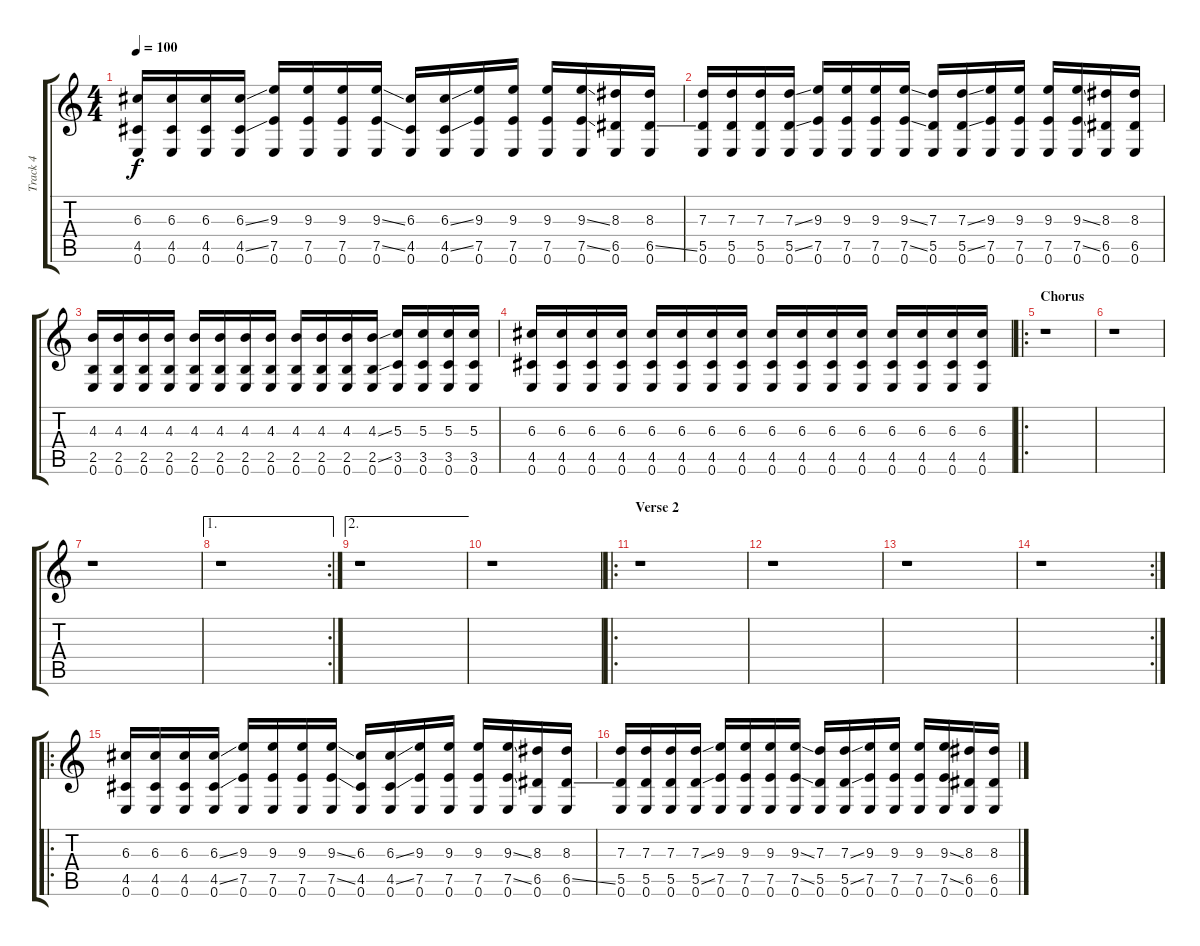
\track ("Track 4" "Track 4") {instrument acousticguitarsteel}
\staff {score tabs}
\tuning (E4 B3 G3 D3 A2 E2) {hide}
\ts (4 4)
\tempo 100
\clef g2
\ks c
(6.3 4.5 0.6).16{dy f} (6.3 4.5 0.6).16 (6.3 4.5 0.6).16 (6.3{ss} 4.5{ss} 0.6).16 (9.3 7.5 0.6).16 (9.3 7.5 0.6).16 (9.3 7.5 0.6).16 (9.3{ss} 7.5{ss} 0.6).16 (6.3 4.5 0.6).16 (6.3{ss} 4.5{ss} 0.6).16 (9.3 7.5 0.6).16 (9.3 7.5 0.6).16 (9.3 7.5 0.6).16 (9.3{ss} 7.5{ss} 0.6).16 (8.3 6.5 0.6).16 (8.3 6.5{ss} 0.6).16 |
(7.3 5.5 0.6).16 (7.3 5.5 0.6).16 (7.3 5.5 0.6).16 (7.3{ss} 5.5{ss} 0.6).16 (9.3 7.5 0.6).16 (9.3 7.5 0.6).16 (9.3 7.5 0.6).16 (9.3{ss} 7.5{ss} 0.6).16 (7.3 5.5 0.6).16 (7.3{ss} 5.5{ss} 0.6).16 (9.3 7.5 0.6).16 (9.3 7.5 0.6).16 (9.3 7.5 0.6).16 (9.3{ss} 7.5{ss} 0.6).16 (8.3 6.5 0.6).16 (8.3 6.5 0.6).16 |
(4.3 2.5 0.6).16 (4.3 2.5 0.6).16 (4.3 2.5 0.6).16 (4.3 2.5 0.6).16 (4.3 2.5 0.6).16 (4.3 2.5 0.6).16 (4.3 2.5 0.6).16 (4.3 2.5 0.6).16 (4.3 2.5 0.6).16 (4.3 2.5 0.6).16 (4.3 2.5 0.6).16 (4.3{ss} 2.5{ss} 0.6).16 (5.3 3.5 0.6).16 (5.3 3.5 0.6).16 (5.3 3.5 0.6).16 (5.3 3.5 0.6).16 |
(6.3 4.5 0.6).16 (6.3 4.5 0.6).16 (6.3 4.5 0.6).16 (6.3 4.5 0.6).16 (6.3 4.5 0.6).16 (6.3 4.5 0.6).16 (6.3 4.5 0.6).16 (6.3 4.5 0.6).16 (6.3 4.5 0.6).16 (6.3 4.5 0.6).16 (6.3 4.5 0.6).16 (6.3 4.5 0.6).16 (6.3 4.5 0.6).16 (6.3 4.5 0.6).16 (6.3 4.5 0.6).16 (6.3 4.5 0.6).16 |
\ro
\section ("" "Chorus")
r.1 |
r.1 |
r.1 |
\ae 1
\rc 2
r.1 |
\ae 2
r.1 |
r.1 |
\ro
\section ("" "Verse 2")
r.1 |
r.1 |
r.1 |
\rc 2
r.1 |
\ro
(6.3 4.5 0.6).16 (6.3 4.5 0.6).16 (6.3 4.5 0.6).16 (6.3{ss} 4.5{ss} 0.6).16 (9.3 7.5 0.6).16 (9.3 7.5 0.6).16 (9.3 7.5 0.6).16 (9.3{ss} 7.5{ss} 0.6).16 (6.3 4.5 0.6).16 (6.3{ss} 4.5{ss} 0.6).16 (9.3 7.5 0.6).16 (9.3 7.5 0.6).16 (9.3 7.5 0.6).16 (9.3{ss} 7.5{ss} 0.6).16 (8.3 6.5 0.6).16 (8.3 6.5{ss} 0.6).16 |
(7.3 5.5 0.6).16 (7.3 5.5 0.6).16 (7.3 5.5 0.6).16 (7.3{ss} 5.5{ss} 0.6).16 (9.3 7.5 0.6).16 (9.3 7.5 0.6).16 (9.3 7.5 0.6).16 (9.3{ss} 7.5{ss} 0.6).16 (7.3 5.5 0.6).16 (7.3{ss} 5.5{ss} 0.6).16 (9.3 7.5 0.6).16 (9.3 7.5 0.6).16 (9.3 7.5 0.6).16 (9.3{ss} 7.5{ss} 0.6).16 (8.3 6.5 0.6).16 (8.3 6.5 0.6).16
